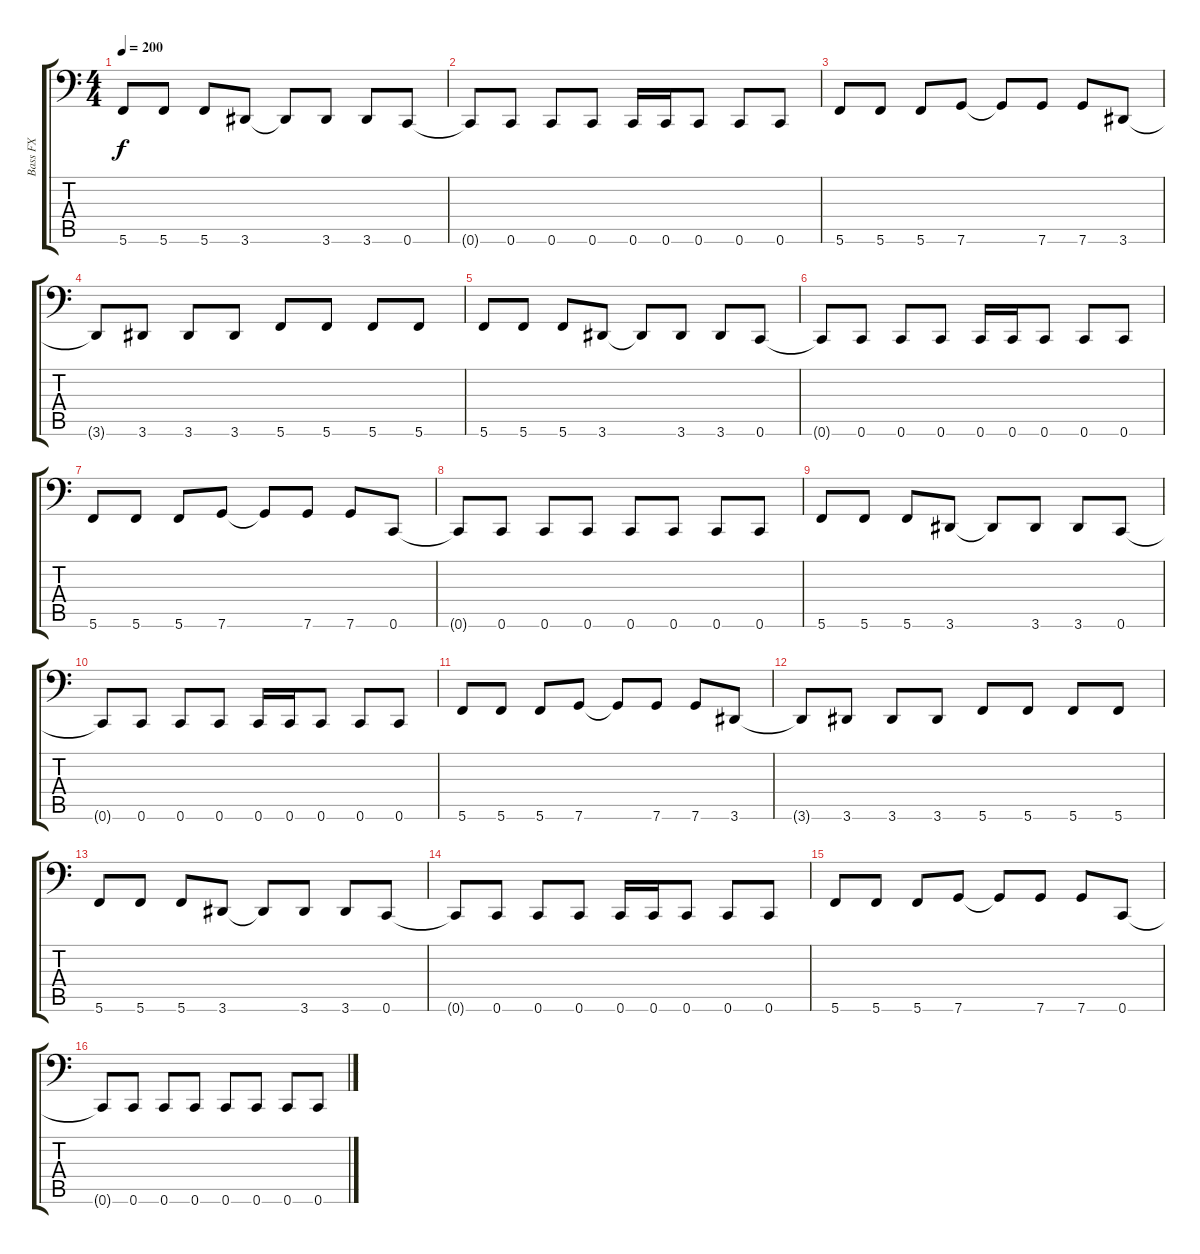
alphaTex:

\track ("Bass FX" "Bass FX") {instrument slapbass1}
\staff {score tabs}
\tuning (D3 A2 F2 C2 G1 C1) {hide}
\ts (4 4)
\tempo 200
\clef f4
\ks c
5.6.8{dy f} 5.6.8 5.6.8 3.6.8 3.6{t}.8 3.6.8 3.6.8 0.6.8 |
0.6{t}.8 0.6.8 0.6.8 0.6.8 0.6.16 0.6.16 0.6.8 0.6.8 0.6.8 |
5.6.8 5.6.8 5.6.8 7.6.8 7.6{t}.8 7.6.8 7.6.8 3.6.8 |
3.6{t}.8 3.6.8 3.6.8 3.6.8 5.6.8 5.6.8 5.6.8 5.6.8 |
5.6.8 5.6.8 5.6.8 3.6.8 3.6{t}.8 3.6.8 3.6.8 0.6.8 |
0.6{t}.8 0.6.8 0.6.8 0.6.8 0.6.16 0.6.16 0.6.8 0.6.8 0.6.8 |
5.6.8 5.6.8 5.6.8 7.6.8 7.6{t}.8 7.6.8 7.6.8 0.6.8 |
0.6{t}.8 0.6.8 0.6.8 0.6.8 0.6.8 0.6.8 0.6.8 0.6.8 |
5.6.8 5.6.8 5.6.8 3.6.8 3.6{t}.8 3.6.8 3.6.8 0.6.8 |
0.6{t}.8 0.6.8 0.6.8 0.6.8 0.6.16 0.6.16 0.6.8 0.6.8 0.6.8 |
5.6.8 5.6.8 5.6.8 7.6.8 7.6{t}.8 7.6.8 7.6.8 3.6.8 |
3.6{t}.8 3.6.8 3.6.8 3.6.8 5.6.8 5.6.8 5.6.8 5.6.8 |
5.6.8 5.6.8 5.6.8 3.6.8 3.6{t}.8 3.6.8 3.6.8 0.6.8 |
0.6{t}.8 0.6.8 0.6.8 0.6.8 0.6.16 0.6.16 0.6.8 0.6.8 0.6.8 |
5.6.8 5.6.8 5.6.8 7.6.8 7.6{t}.8 7.6.8 7.6.8 0.6.8 |
0.6{t}.8 0.6.8 0.6.8 0.6.8 0.6.8 0.6.8 0.6.8 0.6.8
